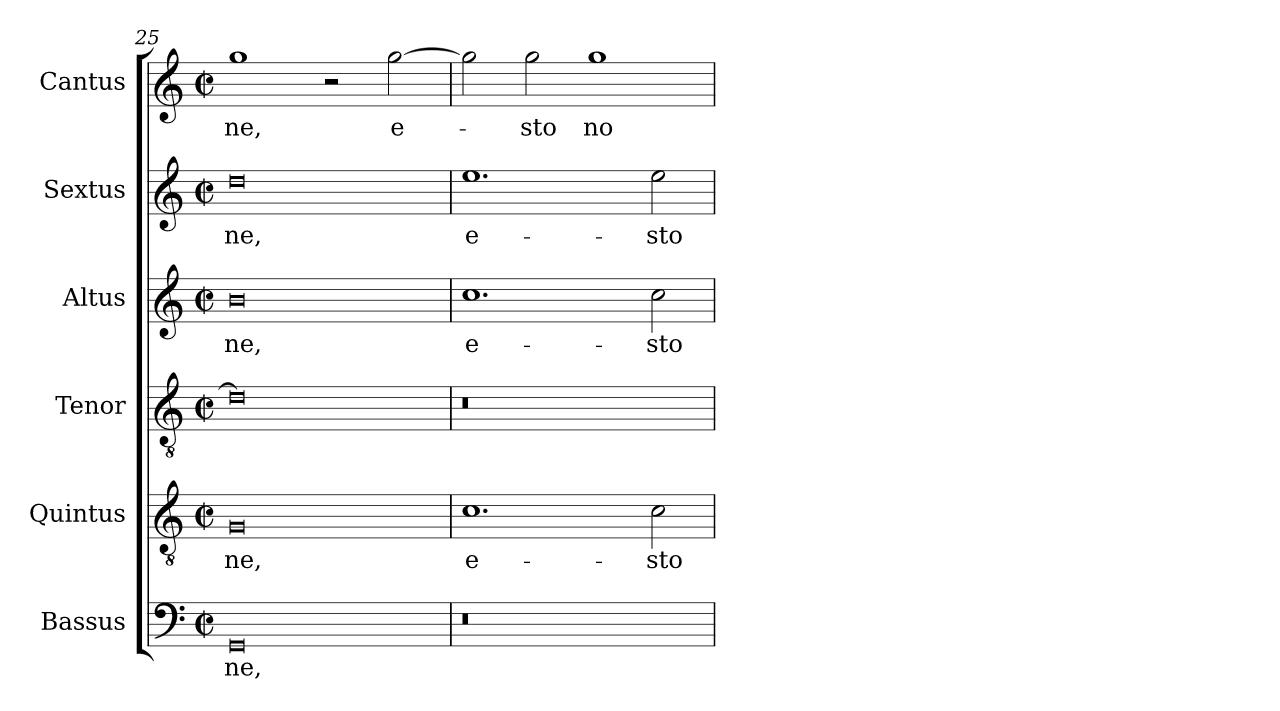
**kern	**text	**kern	**text	**kern	**kern	**text	**kern	**text	**kern	**text
*part6	*part6	*part5	*part5	*part4	*part3	*part3	*part2	*part2	*part1	*part1
*staff6	*staff6	*staff5	*staff5	*staff4	*staff3	*staff3	*staff2	*staff2	*staff1	*staff1
*I"Bassus	*	*I"Quintus	*	*I"Tenor	*I"Altus	*	*I"Sextus	*	*I"Cantus	*
*clefF4	*	*clefGv2	*	*clefGv2	*clefG2	*	*clefG2	*	*clefG2	*
*M2/2	*	*M2/2	*	*M2/2	*M2/2	*	*M2/2	*	*M2/2	*
*met(c|)	*	*met(c|)	*	*met(c|)	*met(c|)	*	*met(c|)	*	*met(c|)	*
=25	=25	=25	=25	=25	=25	=25	=25	=25	=25	=25
!	!LO:LY:b:cj	!	!LO:LY:b:cj	!	!	!LO:LY:b:cj	!	!LO:LY:b:cj	!	!LO:LY:b:cj
0GG	ne,	0G	ne,	0d]	0b	ne,	0dd	ne,	1gg	-ne,
.	.	.	.	.	.	.	.	.	2r	.
!	!	!	!	!	!	!	!	!	!	!LO:LY:b:cj
.	.	.	.	.	.	.	.	.	[>2gg\	e-
!!LO:PB:g=z
=26	=26	=26	=26	=26	=26	=26	=26	=26	=26	=26
!	!	!	!LO:LY:b:cj	!	!	!LO:LY:b:cj	!	!LO:LY:b:cj	!	!
0r	.	1.c	e-	0r	1.cc	e-	1.ee	e-	2gg\]	.
!	!	!	!	!	!	!	!	!	!	!LO:LY:b:cj
.	.	.	.	.	.	.	.	.	2gg\	-sto
!	!	!	!	!	!	!	!	!	!	!LO:LY:b:cj
.	.	.	.	.	.	.	.	.	1gg	no
!	!	!	!LO:LY:b:cj	!	!	!LO:LY:b:cj	!	!LO:LY:b:cj	!	!
.	.	2c\	-sto	.	2cc\	-sto	2ee\	-sto	.	.
=	=	=	=	=	=	=	=	=	=	=
*-	*-	*-	*-	*-	*-	*-	*-	*-	*-	*-
